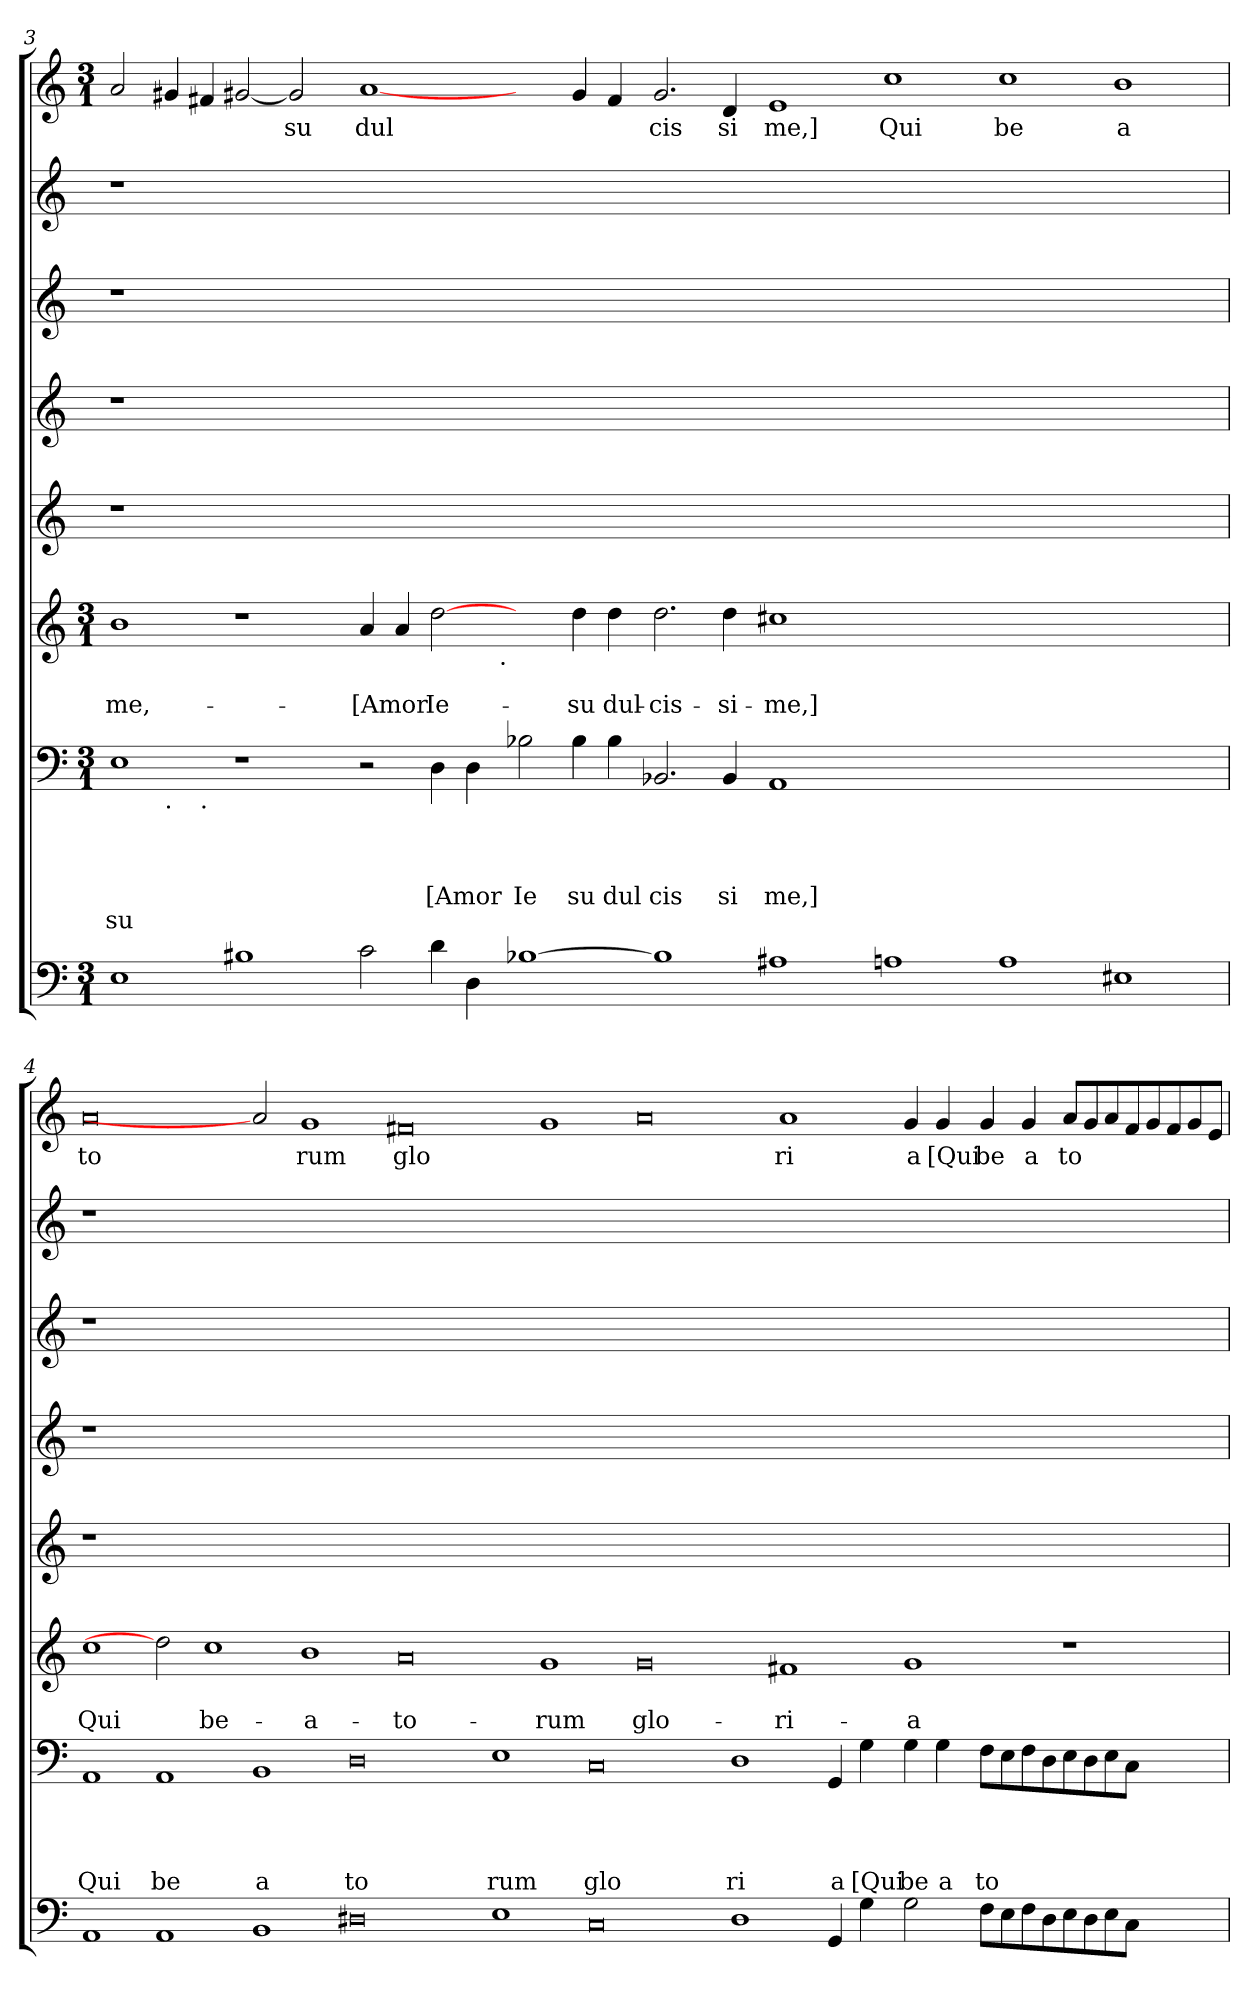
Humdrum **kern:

**kern	**kern	**text	**text	**text	**text	**text	**kern	**text	**text	**kern	**kern	**kern	**kern	**kern	**text
*part8	*part7	*part7	*part7	*part7	*part7	*part7	*part6	*part6	*part6	*part5	*part4	*part3	*part2	*part1	*part1
*staff8	*staff7	*staff7	*staff7	*staff7	*staff7	*staff7	*staff6	*staff6	*staff6	*staff5	*staff4	*staff3	*staff2	*staff1	*staff1
!!LO:LB:g=z
*clefF4	*clefF4	*	*	*	*	*	*clefG2	*	*	*clefG2	*clefG2	*clefG2	*clefG2	*clefG2	*
*k[]	*k[]	*	*	*	*	*	*k[]	*	*	*k[]	*k[]	*k[]	*k[]	*k[]	*
*C:	*C:	*	*	*	*	*	*C:	*	*	*C:	*C:	*C:	*C:	*C:	*
*M3/1	*M3/1	*	*	*	*	*	*M3/1	*	*	*	*	*	*	*M3/1	*
=3	=3	=3	=3	=3	=3	=3	=3	=3	=3	=3	=3	=3	=3	=3	=3
!	!	!	!	!	!	!LO:LY:b	!	!	!LO:LY:b	!	!	!	!	!	!
*	*^	*	*	*	*	*	*^	*	*	*	*	*	*	*	*
*	*	*^	*	*	*	*	*	*	*	*	*	*	*	*	*	*	*
1E>	1E	2ryy	2.ryy	.	.	.	.	-su	1b	1ryy	.	me,-	1r	1r	1r	1r	2a/	.
!	!	!LO:TX:b:t=.	!	!	!	!	!	!	!	!	!	!	!	!	!	!	!	!
.	.	1ryy	.	.	.	.	.	.	.	.	.	.	.	.	.	.	4g#/	.
!	!	!	!LO:TX:b:t=.	!	!	!	!	!	!	!	!	!	!	!	!	!	!	!
.	.	.	1ryy	.	.	.	.	.	.	.	.	.	.	.	.	.	4f#X/	.
1B#>	1r	.	.	.	.	.	.	.	1r	1ryy	.	.	000ryy	000ryy	000ryy	000ryy	[<2g#X/	.
!	!	!	!	!	!	!	!	!	!	!	!	!	!	!	!	!	!	!LO:LY:b
.	.	2%15ryy	.	.	.	.	.	.	.	.	.	.	.	.	.	.	2g#/]	su
.	.	.	1ryy	.	.	.	.	.	.	.	.	.	.	.	.	.	.	.
!	!	!	!	!	!	!	!	!	!	!	!	!LO:LY:b	!	!	!	!	!	!LO:LY:b
2c>\	2r	.	.	.	.	.	.	.	4a/	2ryy	.	-[Amor	.	.	.	.	[1a	dul
.	.	.	.	.	.	.	.	.	4a/	.	.	.	.	.	.	.	.	.
!	!	!	!	!	!	!	!LO:LY:b	!	!	!	!	!LO:LY:b	!	!	!	!	!	!
4d\	4D\	.	.	.	.	.	[Amor	.	[2dd	4ryy	.	Ie-	.	.	.	.	.	.
4D\	4D\	.	1ryy	.	.	.	.	.	.	8ryy	.	.	.	.	.	.	.	.
.	.	.	.	.	.	.	.	.	.	32ryy	.	.	.	.	.	.	.	.
!	!	!	!	!	!	!	!	!	!	!LO:TX:b:t=.	!	!	!	!	!	!	!	!
.	.	.	.	.	.	.	.	.	.	1ryy	.	.	.	.	.	.	.	.
!	!	!	!	!	!	!	!LO:LY:b	!	!	!	!	!	!	!	!	!	!	!
[>1B-X	2B-\	.	.	.	.	.	Ie	.	2ryy	.	.	.	.	.	.	.	2ryy	.
!	!	!	!	!	!	!	!LO:LY:b	!	!	!	!	!LO:LY:b	!	!	!	!	!	!
.	4B-\	.	.	.	.	.	su	.	4dd\	.	.	-su	.	.	.	.	4g#/	.
!	!	!	!	!	!	!	!LO:LY:b	!	!	!	!	!LO:LY:b	!	!	!	!	!	!
.	4B-\	.	1ryy	.	.	.	dul	.	4dd\	.	.	dul-	.	.	.	.	4f#/	.
.	.	.	.	.	.	.	.	.	.	1ryy	.	.	.	.	.	.	.	.
!	!	!	!	!	!	!	!LO:LY:b	!	!	!	!	!LO:LY:b	!	!	!	!	!	!LO:LY:b
1B->]	2.BB-X/	.	.	.	.	.	cis	.	2.dd\	.	.	-cis-	.	.	.	.	2.g#/	cis
!	!	!	!	!	!	!	!LO:LY:b	!	!	!	!	!LO:LY:b	!	!	!	!	!	!LO:LY:b
.	4BB-/	.	1ryy	.	.	.	si	.	4dd\	.	.	-si-	.	.	.	.	4d/	si
.	.	.	.	.	.	.	.	.	.	1ryy	.	.	.	.	.	.	.	.
!	!	!	!	!	!	!	!LO:LY:b	!	!	!	!	!LO:LY:b	!	!	!	!	!	!LO:LY:b
1A#	1AA	.	.	.	.	.	me,]	.	1cc#X	.	.	-me,]	.	.	.	.	1e	me,]
.	.	.	1ryy	.	.	.	.	.	.	.	.	.	.	.	.	.	.	.
.	.	.	.	.	.	.	.	.	.	1ryy	.	.	.	.	.	.	.	.
!	!	!	!	!	!	!	!	!	!	!	!	!	!	!	!	!	!	!LO:LY:b
1A>	0.ryy	.	.	.	.	.	.	.	0.ryy	.	.	.	.	.	.	.	1cc	Qui
.	.	.	1ryy	.	.	.	.	.	.	.	.	.	.	.	.	.	.	.
.	.	.	.	.	.	.	.	.	.	1ryy	.	.	.	.	.	.	.	.
!	!	!	!	!	!	!	!	!	!	!	!	!	!	!	!	!	!	!LO:LY:b
1A	.	.	.	.	.	.	.	.	.	.	.	.	.	.	.	.	1cc	be
.	.	.	1ryy	.	.	.	.	.	.	.	.	.	.	.	.	.	.	.
.	.	.	.	.	.	.	.	.	.	1ryy	.	.	.	.	.	.	.	.
!	!	!	!	!	!	!	!	!	!	!	!	!	!	!	!	!	!	!LO:LY:b
1E#>	.	.	.	.	.	.	.	.	.	.	.	.	.	.	.	.	1b	a
.	.	.	4ryy	.	.	.	.	.	.	.	.	.	.	.	.	.	.	.
.	.	.	.	.	.	.	.	.	.	16.ryy	.	.	.	.	.	.	.	.
!!LO:PB:g=z
=4	=4	=4	=4	=4	=4	=4	=4	=4	=4	=4	=4	=4	=4	=4	=4	=4	=4	=4
!	!	!	!	!	!	!	!LO:LY:b	!	!	!	!	!LO:LY:b	!	!	!	!	!	!LO:LY:b
*	*v	*v	*v	*	*	*	*	*	*	*	*	*	*	*	*	*	*	*
*	*	*	*	*	*	*	*v	*v	*	*	*	*	*	*	*	*
1AA	1AA	.	.	.	Qui	.	1cc	.	Qui	1r	1r	1r	1r	0a	to
!	!	!	!	!	!LO:LY:b	!	!	!	!	!	!	!	!	!	!
1AA	1AA	.	.	.	be	.	2dd]	.	.	000ryy	000ryy	000ryy	000ryy	.	.
!	!	!	!	!	!	!	!	!	!LO:LY:b	!	!	!	!	!	!
.	.	.	.	.	.	.	1cc	.	be-	.	.	.	.	.	.
!	!	!	!	!	!LO:LY:b	!	!	!	!	!	!	!	!	!	!
1BB	1BB	.	.	.	a	.	.	.	.	.	.	.	.	2a]	.
!	!	!	!	!	!	!	!	!	!LO:LY:b	!	!	!	!	!	!LO:LY:b
.	.	.	.	.	.	.	1b	.	-a-	.	.	.	.	1g	rum
!	!	!	!	!	!LO:LY:b	!	!	!	!	!	!	!	!	!	!
0D#	0D	.	.	.	to	.	.	.	.	.	.	.	.	.	.
!	!	!	!	!	!	!	!	!	!LO:LY:b	!	!	!	!	!	!LO:LY:b
.	.	.	.	.	.	.	0a	.	-to-	.	.	.	.	0f#X	glo
!	!	!	!	!	!LO:LY:b	!	!	!	!	!	!	!	!	!	!
1E	1E	.	.	.	rum	.	.	.	.	.	.	.	.	.	.
!	!	!	!	!	!	!	!	!	!LO:LY:b	!	!	!	!	!	!
.	.	.	.	.	.	.	1g	.	-rum	.	.	.	.	1g	.
!	!	!	!	!	!LO:LY:b	!	!	!	!	!	!	!	!	!	!
0C<	0C	.	.	.	glo	.	.	.	.	.	.	.	.	.	.
!	!	!	!	!	!	!	!	!	!LO:LY:b	!	!	!	!	!	!
.	.	.	.	.	.	.	0g	.	glo-	.	.	.	.	0a	.
!	!	!	!	!	!LO:LY:b	!	!	!	!	!	!	!	!	!	!
1D#	1D	.	.	.	ri	.	.	.	.	.	.	.	.	.	.
!	!	!	!	!	!	!	!	!	!LO:LY:b	!	!	!	!	!	!LO:LY:b
.	.	.	.	.	.	.	1f#X	.	-ri-	.	.	.	.	1a	ri
!	!	!	!	!	!LO:LY:b	!	!	!	!	!	!	!	!	!	!
4GG/	4GG/	.	.	.	a	.	.	.	.	0ryy	0ryy	0ryy	0ryy	.	.
!	!	!	!	!	!LO:LY:b	!	!	!	!	!	!	!	!	!	!
4G\	4G\	.	.	.	[Qui	.	.	.	.	.	.	.	.	.	.
!	!	!	!	!	!LO:LY:b	!	!	!	!LO:LY:b	!	!	!	!	!	!LO:LY:b
2G\	4G\	.	.	.	be	.	1g	.	-a	.	.	.	.	4g/	a
!	!	!	!	!	!LO:LY:b	!	!	!	!	!	!	!	!	!	!LO:LY:b
.	4G\	.	.	.	a	.	.	.	.	.	.	.	.	4g/	[Qui
!	!	!	!	!	!LO:LY:b	!	!	!	!	!	!	!	!	!	!LO:LY:b
8F\L	8F\L	.	.	.	to	.	.	.	.	.	.	.	.	4g/	be
8E\	8E\	.	.	.	.	.	.	.	.	.	.	.	.	.	.
!	!	!	!	!	!	!	!	!	!	!	!	!	!	!	!LO:LY:b
8F\	8F\	.	.	.	.	.	.	.	.	.	.	.	.	4g/	a
8D#\	8D\	.	.	.	.	.	.	.	.	.	.	.	.	.	.
!	!	!	!	!	!	!	!	!	!	!	!	!	!	!	!LO:LY:b
8E\	8E\	.	.	.	.	.	1r	.	.	.	.	.	.	8a/L	to
8D#\	8D\	.	.	.	.	.	.	.	.	.	.	.	.	8g/	.
8E\	8E\	.	.	.	.	.	.	.	.	.	.	.	.	8a/	.
8C\J	8C\J	.	.	.	.	.	.	.	.	.	.	.	.	8f#/	.
2ryy	2ryy	.	.	.	.	.	.	.	.	2ryy	2ryy	2ryy	2ryy	8g/	.
.	.	.	.	.	.	.	.	.	.	.	.	.	.	8f#/	.
.	.	.	.	.	.	.	.	.	.	.	.	.	.	8g/	.
.	.	.	.	.	.	.	.	.	.	.	.	.	.	8e</J	.
=	=	=	=	=	=	=	=	=	=	=	=	=	=	=	=
*-	*-	*-	*-	*-	*-	*-	*-	*-	*-	*-	*-	*-	*-	*-	*-
